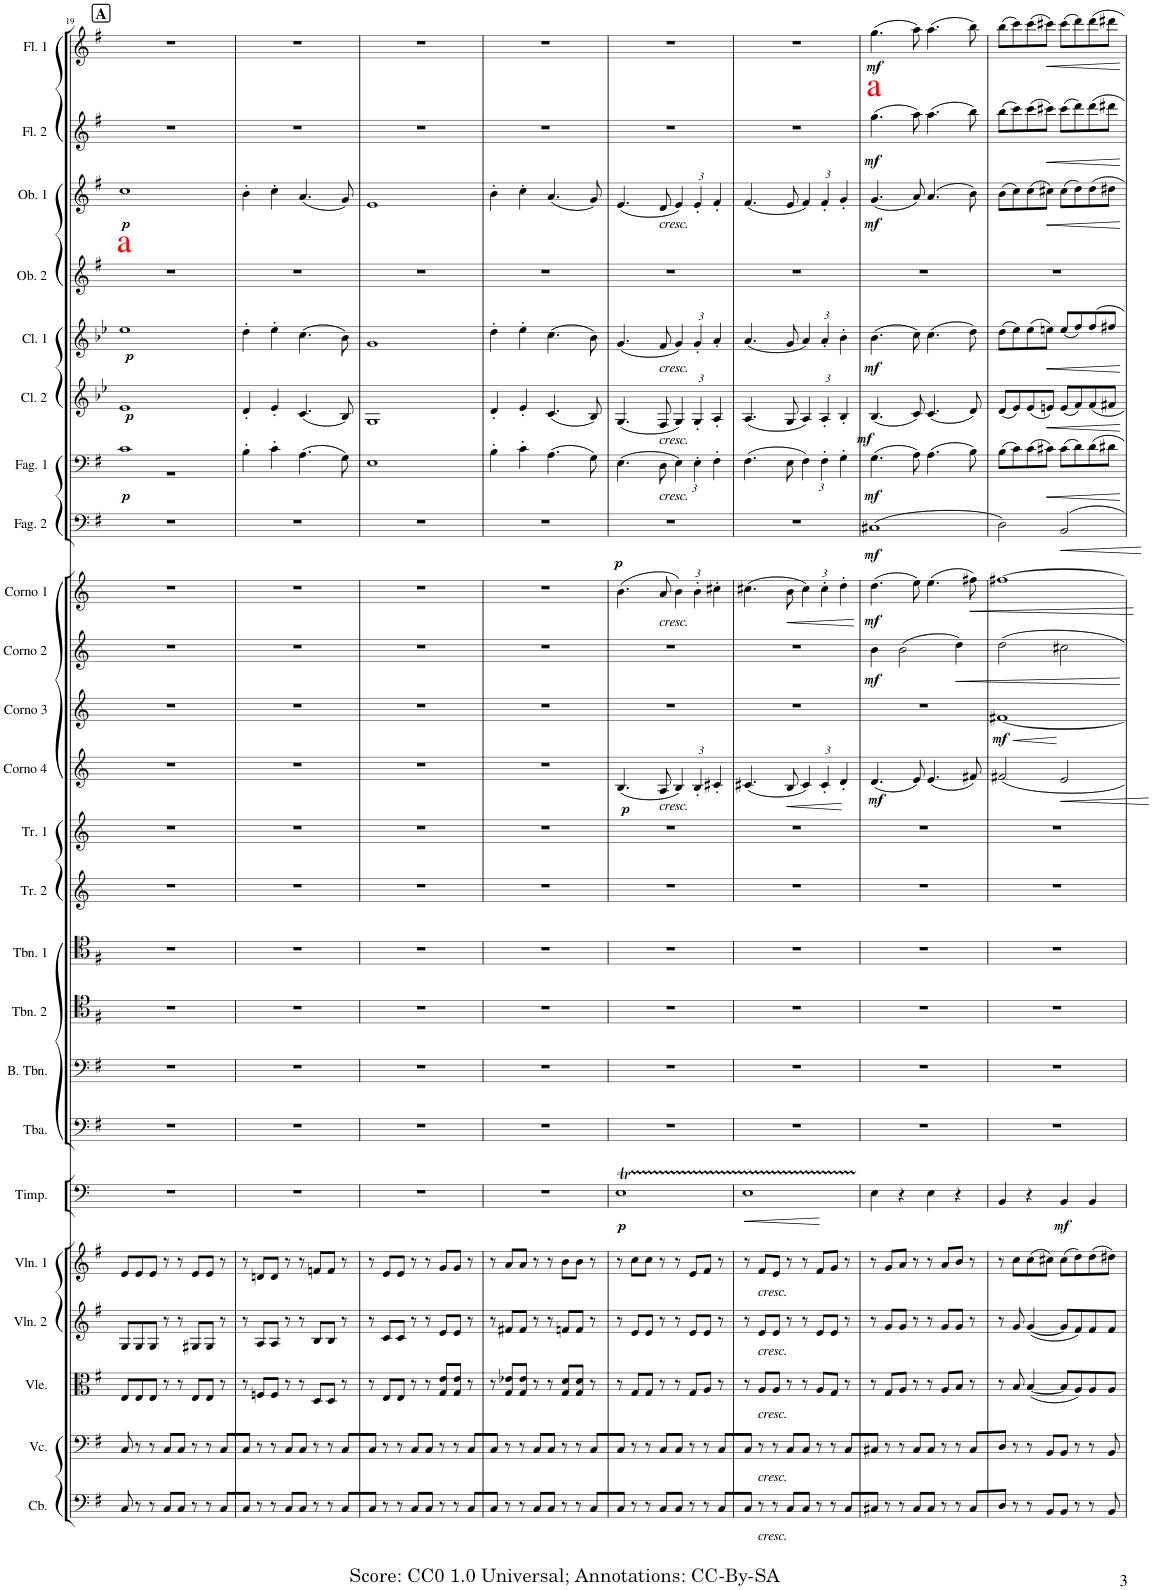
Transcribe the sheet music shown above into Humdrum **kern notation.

**kern	**kern	**kern	**kern	**kern	**kern	**dynam	**kern	**kern	**kern	**kern	**kern	**kern	**kern	**dynam	**kern	**dynam	**kern	**dynam	**kern	**dynam	**kern	**dynam	**kern	**dynam	**kern	**dynam	**kern	**dynam	**kern	**kern	**text	**dynam	**kern	**dynam	**kern	**text	**dynam
*part24	*part23	*part22	*part21	*part20	*part19	*part19	*part18	*part17	*part16	*part15	*part14	*part13	*part12	*part12	*part11	*part11	*part10	*part10	*part9	*part9	*part8	*part8	*part7	*part7	*part6	*part6	*part5	*part5	*part4	*part3	*part3	*part3	*part2	*part2	*part1	*part1	*part1
*staff24	*staff23	*staff22	*staff21	*staff20	*staff19	*staff19	*staff18	*staff17	*staff16	*staff15	*staff14	*staff13	*staff12	*staff12	*staff11	*staff11	*staff10	*staff10	*staff9	*staff9	*staff8	*staff8	*staff7	*staff7	*staff6	*staff6	*staff5	*staff5	*staff4	*staff3	*staff3	*staff3	*staff2	*staff2	*staff1	*staff1	*staff1
*I"Contrabassi	*I"Violoncelli	*I"Viole	*I"Violini 2	*I"Violini 1	*I"Timpani	*	*I"Tuba	*I"Bass Trombone	*I"Trombone Tenore 2	*I"Trombone Tenore 1	*I"Trombe in F 2	*I"Trombe in F 1	*I"Corno in F 4	*	*I"Corno in F 3	*	*I"Corno in F 2	*	*I"Corno in F 1	*	*I"Fagotto 2	*	*I"Fagotto 1	*	*I"Clarinetto in A 2	*	*I"Clarinetto in A 1	*	*I"Oboe 2	*I"Oboe 1	*	*	*I"Flauto 2	*	*I"Flauto 1	*	*
*I'Cb.	*I'Vc.	*I'Vle.	*I'Vln. 2	*I'Vln. 1	*I'Timp.	*	*I'Tba.	*I'B. Tbn.	*I'Tbn. 2	*I'Tbn. 1	*I'Tr. 2	*I'Tr. 1	*I'Corno 4	*	*I'Corno 3	*	*I'Corno 2	*	*I'Corno 1	*	*I'Fag. 2	*	*I'Fag. 1	*	*I'Cl. 2	*	*I'Cl. 1	*	*I'Ob. 2	*I'Ob. 1	*	*	*I'Fl. 2	*	*I'Fl. 1	*	*
!!LO:PB:g=z
*clefF4	*clefF4	*clefC3	*clefG2	*clefG2	*clefF4	*	*clefF4	*clefF4	*clefC4	*clefC4	*clefG2	*clefG2	*clefG2	*	*clefG2	*	*clefG2	*	*clefG2	*	*clefF4	*	*clefF4	*	*clefG2	*	*clefG2	*	*clefG2	*clefG2	*	*	*clefG2	*	*clefG2	*	*
*Trd7c12	*	*	*	*	*	*	*	*	*	*	*Trd-3c-5	*Trd-3c-5	*Trd4c7	*	*Trd4c7	*	*Trd4c7	*	*Trd4c7	*	*	*	*	*	*Trd2c3	*	*Trd2c3	*	*	*	*	*	*	*	*	*	*
*k[f#]	*k[f#]	*k[f#]	*k[f#]	*k[f#]	*k[]	*	*k[f#]	*k[f#]	*k[f#]	*k[f#]	*k[]	*k[]	*k[]	*	*k[]	*	*k[]	*	*k[]	*	*k[f#]	*	*k[f#]	*	*k[b-e-]	*	*k[b-e-]	*	*k[f#]	*k[f#]	*	*	*k[f#]	*	*k[f#]	*	*
*M2/2	*M2/2	*M2/2	*M2/2	*M2/2	*M2/2	*	*M2/2	*M2/2	*M2/2	*M2/2	*M2/2	*M2/2	*M2/2	*	*M2/2	*	*M2/2	*	*M2/2	*	*M2/2	*	*M2/2	*	*M2/2	*	*M2/2	*	*M2/2	*M2/2	*	*	*M2/2	*	*M2/2	*	*
*met(c|)	*met(c|)	*met(c|)	*met(c|)	*met(c|)	*met(c|)	*	*met(c|)	*met(c|)	*met(c|)	*met(c|)	*met(c|)	*met(c|)	*met(c|)	*	*met(c|)	*	*met(c|)	*	*met(c|)	*	*met(c|)	*	*met(c|)	*	*met(c|)	*	*met(c|)	*	*met(c|)	*met(c|)	*	*	*met(c|)	*	*met(c|)	*	*
=19	=19	=19	=19	=19	=19	=19	=19	=19	=19	=19	=19	=19	=19	=19	=19	=19	=19	=19	=19	=19	=19	=19	=19	=19	=19	=19	=19	=19	=19	=19	=19	=19	=19	=19	=19	=19	=19
*	*	*	*	*	*	*	*	*	*	*	*	*	*	*	*	*	*	*	*	*	*	*	*^	*	*	*	*	*	*	*	*	*	*	*	*	*	*
!	!	!	!	!	!	!	!	!	!	!	!	!	!	!	!	!	!	!	!	!	!	!	!	!	!LO:DY:b	!	!LO:DY:b	!	!LO:DY:b	!	!	!LO:LY:b:color=#FF0000	!LO:DY:b	!	!	!	!	!
8C/	8C/	8E/L	8G/L	8e/L	1r	.	1r	1r	1r	1r	1r	1r	1r	.	1r	.	1r	.	1r	.	1r	.	1c	1r	p	1e-	p	1ee-	p	1r	1cc	a	p	1r	.	1r	.	.
8r	8r	8E/	8G/	8e/	.	.	.	.	.	.	.	.	.	.	.	.	.	.	.	.	.	.	.	.	.	.	.	.	.	.	.	.	.	.	.	.	.	.
8r	8r	8E/J	8G/J	8e/J	.	.	.	.	.	.	.	.	.	.	.	.	.	.	.	.	.	.	.	.	.	.	.	.	.	.	.	.	.	.	.	.	.	.
8C/L	8C/L	8r	8r	8r	.	.	.	.	.	.	.	.	.	.	.	.	.	.	.	.	.	.	.	.	.	.	.	.	.	.	.	.	.	.	.	.	.	.
8C/J	8C/J	8r	8r	8r	.	.	.	.	.	.	.	.	.	.	.	.	.	.	.	.	.	.	.	.	.	.	.	.	.	.	.	.	.	.	.	.	.	.
8r	8r	8E/L	8G#X/L	8e/L	.	.	.	.	.	.	.	.	.	.	.	.	.	.	.	.	.	.	.	.	.	.	.	.	.	.	.	.	.	.	.	.	.	.
8r	8r	8E/J	8G#/J	8e/J	.	.	.	.	.	.	.	.	.	.	.	.	.	.	.	.	.	.	.	.	.	.	.	.	.	.	.	.	.	.	.	.	.	.
8C/L	8C/L	8r	8r	8r	.	.	.	.	.	.	.	.	.	.	.	.	.	.	.	.	.	.	.	.	.	.	.	.	.	.	.	.	.	.	.	.	.	.
*	*	*	*	*	*	*	*	*	*	*	*	*	*	*	*	*	*	*	*	*	*	*	*v	*v	*	*	*	*	*	*	*	*	*	*	*	*	*	*
=20	=20	=20	=20	=20	=20	=20	=20	=20	=20	=20	=20	=20	=20	=20	=20	=20	=20	=20	=20	=20	=20	=20	=20	=20	=20	=20	=20	=20	=20	=20	=20	=20	=20	=20	=20	=20	=20
8C/J	8C/J	8r	8r	8r	1r	.	1r	1r	1r	1r	1r	1r	1r	.	1r	.	1r	.	1r	.	1r	.	4B'\	.	4d'/	.	4dd'\	.	1r	4b'\	.	.	1r	.	1r	.	.
8r	8r	8Fn/L	8A/L	8dn/L	.	.	.	.	.	.	.	.	.	.	.	.	.	.	.	.	.	.	.	.	.	.	.	.	.	.	.	.	.	.	.	.	.
8r	8r	8F/J	8A/J	8d/J	.	.	.	.	.	.	.	.	.	.	.	.	.	.	.	.	.	.	4c'\	.	4e-'/	.	4ee-'\	.	.	4cc'\	.	.	.	.	.	.	.
8C/L	8C/L	8r	8r	8r	.	.	.	.	.	.	.	.	.	.	.	.	.	.	.	.	.	.	.	.	.	.	.	.	.	.	.	.	.	.	.	.	.
8C/J	8C/J	8r	8r	8r	.	.	.	.	.	.	.	.	.	.	.	.	.	.	.	.	.	.	(4.A\	.	(4.c/	.	(4.cc\	.	.	(4.a/	.	.	.	.	.	.	.
8r	8r	8D/L	8B/L	8fn/L	.	.	.	.	.	.	.	.	.	.	.	.	.	.	.	.	.	.	.	.	.	.	.	.	.	.	.	.	.	.	.	.	.
8r	8r	8D/J	8B/J	8f/J	.	.	.	.	.	.	.	.	.	.	.	.	.	.	.	.	.	.	.	.	.	.	.	.	.	.	.	.	.	.	.	.	.
8C/L	8C/L	8r	8r	8r	.	.	.	.	.	.	.	.	.	.	.	.	.	.	.	.	.	.	8G\)	.	8B-/)	.	8b-\)	.	.	8g/)	.	.	.	.	.	.	.
=21	=21	=21	=21	=21	=21	=21	=21	=21	=21	=21	=21	=21	=21	=21	=21	=21	=21	=21	=21	=21	=21	=21	=21	=21	=21	=21	=21	=21	=21	=21	=21	=21	=21	=21	=21	=21	=21
8C/J	8C/J	8r	8r	8r	1r	.	1r	1r	1r	1r	1r	1r	1r	.	1r	.	1r	.	1r	.	1r	.	1E	.	1G	.	1g	.	1r	1e	.	.	1r	.	1r	.	.
8r	8r	8E/L	8c/L	8e/L	.	.	.	.	.	.	.	.	.	.	.	.	.	.	.	.	.	.	.	.	.	.	.	.	.	.	.	.	.	.	.	.	.
8r	8r	8E/J	8c/J	8e/J	.	.	.	.	.	.	.	.	.	.	.	.	.	.	.	.	.	.	.	.	.	.	.	.	.	.	.	.	.	.	.	.	.
8C/L	8C/L	8r	8r	8r	.	.	.	.	.	.	.	.	.	.	.	.	.	.	.	.	.	.	.	.	.	.	.	.	.	.	.	.	.	.	.	.	.
8C/J	8C/J	8r	8r	8r	.	.	.	.	.	.	.	.	.	.	.	.	.	.	.	.	.	.	.	.	.	.	.	.	.	.	.	.	.	.	.	.	.
8r	8r	8G/ 8e/L	8e/L	8g/L	.	.	.	.	.	.	.	.	.	.	.	.	.	.	.	.	.	.	.	.	.	.	.	.	.	.	.	.	.	.	.	.	.
8r	8r	8G/ 8e/J	8e/J	8g/J	.	.	.	.	.	.	.	.	.	.	.	.	.	.	.	.	.	.	.	.	.	.	.	.	.	.	.	.	.	.	.	.	.
8C/L	8C/L	8r	8r	8r	.	.	.	.	.	.	.	.	.	.	.	.	.	.	.	.	.	.	.	.	.	.	.	.	.	.	.	.	.	.	.	.	.
=22	=22	=22	=22	=22	=22	=22	=22	=22	=22	=22	=22	=22	=22	=22	=22	=22	=22	=22	=22	=22	=22	=22	=22	=22	=22	=22	=22	=22	=22	=22	=22	=22	=22	=22	=22	=22	=22
8C/J	8C/J	8r	8r	8r	1r	.	1r	1r	1r	1r	1r	1r	1r	.	1r	.	1r	.	1r	.	1r	.	4B'\	.	4d'/	.	4dd'\	.	1r	4b'\	.	.	1r	.	1r	.	.
8r	8r	8G/ 8e-X/L	8f#X/L	8a/L	.	.	.	.	.	.	.	.	.	.	.	.	.	.	.	.	.	.	.	.	.	.	.	.	.	.	.	.	.	.	.	.	.
8r	8r	8G/ 8e-/J	8f#/J	8a/J	.	.	.	.	.	.	.	.	.	.	.	.	.	.	.	.	.	.	4c'\	.	4e-'/	.	4ee-'\	.	.	4cc'\	.	.	.	.	.	.	.
8C/L	8C/L	8r	8r	8r	.	.	.	.	.	.	.	.	.	.	.	.	.	.	.	.	.	.	.	.	.	.	.	.	.	.	.	.	.	.	.	.	.
8C/J	8C/J	8r	8r	8r	.	.	.	.	.	.	.	.	.	.	.	.	.	.	.	.	.	.	(4.A\	.	(4.c/	.	(4.cc\	.	.	(4.a/	.	.	.	.	.	.	.
8r	8r	8G/ 8d/L	8fn/L	8b\L	.	.	.	.	.	.	.	.	.	.	.	.	.	.	.	.	.	.	.	.	.	.	.	.	.	.	.	.	.	.	.	.	.
8r	8r	8G/ 8d/J	8f/J	8b\J	.	.	.	.	.	.	.	.	.	.	.	.	.	.	.	.	.	.	.	.	.	.	.	.	.	.	.	.	.	.	.	.	.
8C/L	8C/L	8r	8r	8r	.	.	.	.	.	.	.	.	.	.	.	.	.	.	.	.	.	.	8G\)	.	8B-/)	.	8b-\)	.	.	8g/)	.	.	.	.	.	.	.
=23	=23	=23	=23	=23	=23	=23	=23	=23	=23	=23	=23	=23	=23	=23	=23	=23	=23	=23	=23	=23	=23	=23	=23	=23	=23	=23	=23	=23	=23	=23	=23	=23	=23	=23	=23	=23	=23
!	!	!	!	!	!	!LO:DY:b	!	!	!	!	!	!	!	!LO:DY:b	!	!	!	!	!	!LO:DY:a	!	!	!	!	!	!	!	!	!	!	!	!	!	!	!	!	!
8C/J	8C/J	8r	8r	8r	1Et	p	1r	1r	1r	1r	1r	1r	(4.B/	p	1r	.	1r	.	(4.b\	p	1r	.	(4.E\	.	(4.G/	.	(4.g/	.	1r	(4.e/	.	.	1r	.	1r	.	.
8r	8r	8G/L	8e/L	8cc\L	.	.	.	.	.	.	.	.	.	.	.	.	.	.	.	.	.	.	.	.	.	.	.	.	.	.	.	.	.	.	.	.	.
8r	8r	8G/J	8e/J	8cc\J	.	.	.	.	.	.	.	.	.	.	.	.	.	.	.	.	.	.	.	.	.	.	.	.	.	.	.	.	.	.	.	.	.
!	!	!	!	!	!	!	!	!	!	!	!	!	!	!	!	!	!	!	!	!	!	!	!	!	!	!	!	!	!	!LO:TX:b:i:t=cresc.	!	!	!	!	!	!	!
!	!	!	!	!	!	!	!	!	!	!	!	!	!	!	!	!	!	!	!	!	!	!	!	!	!	!	!LO:TX:b:i:t=cresc.	!	!	!	!	!	!	!	!	!	!
!	!	!	!	!	!	!	!	!	!	!	!	!	!	!	!	!	!	!	!	!	!	!	!	!	!LO:TX:b:i:t=cresc.	!	!	!	!	!	!	!	!	!	!	!	!
!	!	!	!	!	!	!	!	!	!	!	!	!	!	!	!	!	!	!	!	!	!	!	!LO:TX:b:i:t=cresc.	!	!	!	!	!	!	!	!	!	!	!	!	!	!
!	!	!	!	!	!	!	!	!	!	!	!	!	!	!	!	!	!	!	!LO:TX:b:i:t=cresc.	!	!	!	!	!	!	!	!	!	!	!	!	!	!	!	!	!	!
!	!	!	!	!	!	!	!	!	!	!	!	!	!LO:TX:b:i:t=cresc.	!	!	!	!	!	!	!	!	!	!	!	!	!	!	!	!	!	!	!	!	!	!	!	!
8C/L	8C/L	8r	8r	8r	.	.	.	.	.	.	.	.	8A/	.	.	.	.	.	8a/	.	.	.	8D\	.	8F/	.	8f/	.	.	8d/	.	.	.	.	.	.	.
*	*	*	*	*	*	*	*	*	*	*	*	*	*Xbrackettup	*	*	*	*	*	*Xbrackettup	*	*	*	*Xbrackettup	*	*Xbrackettup	*	*Xbrackettup	*	*	*Xbrackettup	*	*	*	*	*	*	*
8C/J	8C/J	8r	8r	8r	.	.	.	.	.	.	.	.	6B/)	.	.	.	.	.	6b\)	.	.	.	6E\)	.	6G/)	.	6g/)	.	.	6e/)	.	.	.	.	.	.	.
8r	8r	8G/L	8e/L	8e/L	.	.	.	.	.	.	.	.	.	.	.	.	.	.	.	.	.	.	.	.	.	.	.	.	.	.	.	.	.	.	.	.	.
.	.	.	.	.	.	.	.	.	.	.	.	.	6B'/	.	.	.	.	.	6b'\	.	.	.	6E'\	.	6G'/	.	6g'/	.	.	6e'/	.	.	.	.	.	.	.
8r	8r	8A/J	8e/J	8f#/J	.	.	.	.	.	.	.	.	.	.	.	.	.	.	.	.	.	.	.	.	.	.	.	.	.	.	.	.	.	.	.	.	.
.	.	.	.	.	.	.	.	.	.	.	.	.	6c#X'/	.	.	.	.	.	6cc#X'\	.	.	.	6F#'\	.	6A'/	.	6a'/	.	.	6f#'/	.	.	.	.	.	.	.
8C/L	8C/L	8r	8r	8r	.	.	.	.	.	.	.	.	.	.	.	.	.	.	.	.	.	.	.	.	.	.	.	.	.	.	.	.	.	.	.	.	.
=24	=24	=24	=24	=24	=24	=24	=24	=24	=24	=24	=24	=24	=24	=24	=24	=24	=24	=24	=24	=24	=24	=24	=24	=24	=24	=24	=24	=24	=24	=24	=24	=24	=24	=24	=24	=24	=24
!	!	!	!	!	!	!LO:HP:b	!	!	!	!	!	!	!	!	!	!	!	!	!	!	!	!	!	!	!	!	!	!	!	!	!	!	!	!	!	!	!
8C/J	8C/J	8r	8r	8r	1ETTT	<	1r	1r	1r	1r	1r	1r	(4.c#X/	.	1r	.	1r	.	(4.cc#X\	.	1r	.	(4.F#\	.	(4.A/	.	(4.a/	.	1r	(4.f#/	.	.	1r	.	1r	.	.
!	!	!	!	!LO:TX:b:i:t=cresc.	!	!	!	!	!	!	!	!	!	!	!	!	!	!	!	!	!	!	!	!	!	!	!	!	!	!	!	!	!	!	!	!	!
!	!	!	!LO:TX:b:i:t=cresc.	!	!	!	!	!	!	!	!	!	!	!	!	!	!	!	!	!	!	!	!	!	!	!	!	!	!	!	!	!	!	!	!	!	!
!	!	!LO:TX:b:i:t=cresc.	!	!	!	!	!	!	!	!	!	!	!	!	!	!	!	!	!	!	!	!	!	!	!	!	!	!	!	!	!	!	!	!	!	!	!
!	!LO:TX:b:i:t=cresc.	!	!	!	!	!	!	!	!	!	!	!	!	!	!	!	!	!	!	!	!	!	!	!	!	!	!	!	!	!	!	!	!	!	!	!	!
!LO:TX:b:i:t=cresc.	!	!	!	!	!	!	!	!	!	!	!	!	!	!	!	!	!	!	!	!	!	!	!	!	!	!	!	!	!	!	!	!	!	!	!	!	!
8r	8r	8A/L	8e/L	8f#/L	.	.	.	.	.	.	.	.	.	.	.	.	.	.	.	.	.	.	.	.	.	.	.	.	.	.	.	.	.	.	.	.	.
8r	8r	8A/J	8e/J	8e/J	.	.	.	.	.	.	.	.	.	.	.	.	.	.	.	.	.	.	.	.	.	.	.	.	.	.	.	.	.	.	.	.	.
!	!	!	!	!	!	!	!	!	!	!	!	!	!	!LO:HP:b	!	!	!	!	!	!LO:HP:b	!	!	!	!	!	!	!	!	!	!	!	!	!	!	!	!	!
8C/L	8C/L	8r	8r	8r	.	.	.	.	.	.	.	.	8B/	<	.	.	.	.	8b\	<	.	.	8E\	.	8G/	.	8g/	.	.	8e/	.	.	.	.	.	.	.
8C/J	8C/J	8r	8r	8r	.	.	.	.	.	.	.	.	6c#/)	.	.	.	.	.	6cc#\)	.	.	.	6F#\)	.	6A/)	.	6a/)	.	.	6f#/)	.	.	.	.	.	.	.
8r	8r	8A/L	8e/L	8f#/L	.	.	.	.	.	.	.	.	.	.	.	.	.	.	.	.	.	.	.	.	.	.	.	.	.	.	.	.	.	.	.	.	.
.	.	.	.	.	.	.	.	.	.	.	.	.	6c#'/	.	.	.	.	.	6cc#'\	.	.	.	6F#'\	.	6A'/	.	6a'/	.	.	6f#'/	.	.	.	.	.	.	.
8r	8r	8G/J	8e/J	8g/J	.	.	.	.	.	.	.	.	.	.	.	.	.	.	.	.	.	.	.	.	.	.	.	.	.	.	.	.	.	.	.	.	.
.	.	.	.	.	.	.	.	.	.	.	.	.	6d'/	.	.	.	.	.	6dd'\	.	.	.	6G'\	.	6B-'/	.	6b-'\	.	.	6g'/	.	.	.	.	.	.	.
8C/L	8C/L	8r	8r	8r	.	.	.	.	.	.	.	.	.	.	.	.	.	.	.	.	.	.	.	.	.	.	.	.	.	.	.	.	.	.	.	.	.
.	.	.	.	.	.	[	.	.	.	.	.	.	.	[	.	.	.	.	.	[	.	.	.	.	.	.	.	.	.	.	.	.	.	.	.	.	.
=25	=25	=25	=25	=25	=25	=25	=25	=25	=25	=25	=25	=25	=25	=25	=25	=25	=25	=25	=25	=25	=25	=25	=25	=25	=25	=25	=25	=25	=25	=25	=25	=25	=25	=25	=25	=25	=25
!	!	!	!	!	!	!	!	!	!	!	!	!	!	!LO:DY:b	!	!	!	!LO:DY:b	!	!LO:DY:b	!	!LO:DY:b	!	!LO:DY:b	!	!LO:DY:b	!	!LO:DY:b	!	!	!	!LO:DY:b	!	!LO:DY:b	!	!LO:LY:b:color=#FF0000	!LO:DY:b
8C#X/J	8C#X/J	8r	8r	8r	4E\	.	1r	1r	1r	1r	1r	1r	(4.d/	mf	1r	.	4b\	mf	(4.dd\	mf	(1C#X	mf	(4.G\	mf	(4.B-/	mf	(4.b-\	mf	1r	(4.g/	.	mf	(4.gg\	mf	(4.gg\	a	mf
8r	8r	8G/L	8g/L	8g/L	.	.	.	.	.	.	.	.	.	.	.	.	.	.	.	.	.	.	.	.	.	.	.	.	.	.	.	.	.	.	.	.	.
8r	8r	8A/J	8g/J	8a/J	4r	.	.	.	.	.	.	.	.	.	.	.	(2b\	.	.	.	.	.	.	.	.	.	.	.	.	.	.	.	.	.	.	.	.
8C#/L	8C#/L	8r	8r	8r	.	.	.	.	.	.	.	.	8e/)	.	.	.	.	.	8ee\)	.	.	.	8A\)	.	8c/)	.	8cc\)	.	.	8a/)	.	.	8aa\)	.	8aa\)	.	.
8C#/J	8C#/J	8r	8r	8r	4E\	.	.	.	.	.	.	.	(4.e/	.	.	.	.	.	(4.ee\	.	.	.	(4.A\	.	(4.c/	.	(4.cc\	.	.	(4.a/	.	.	(4.aa\	.	(4.aa\	.	.
8r	8r	8A/L	8g/L	8a/L	.	.	.	.	.	.	.	.	.	.	.	.	.	.	.	.	.	.	.	.	.	.	.	.	.	.	.	.	.	.	.	.	.
!	!	!	!	!	!	!	!	!	!	!	!	!	!	!	!	!	!	!LO:HP:b	!	!	!	!	!	!	!	!	!	!	!	!	!	!	!	!	!	!	!
8r	8r	8B/J	8g/J	8b/J	4r	.	.	.	.	.	.	.	.	.	.	.	4dd\)	<	.	.	.	.	.	.	.	.	.	.	.	.	.	.	.	.	.	.	.
!	!	!	!	!	!	!	!	!	!	!	!	!	!	!	!	!	!	!	!	!LO:HP:b	!	!	!	!	!	!	!	!	!	!	!	!	!	!	!	!	!
8C#/L	8C#/L	8r	8r	8r	.	.	.	.	.	.	.	.	8f#X/)	.	.	.	.	.	8ff#X\)	<	.	.	8B\)	.	8d/)	.	8dd\)	.	.	8b\)	.	.	8bb\)	.	8bb\)	.	.
=26	=26	=26	=26	=26	=26	=26	=26	=26	=26	=26	=26	=26	=26	=26	=26	=26	=26	=26	=26	=26	=26	=26	=26	=26	=26	=26	=26	=26	=26	=26	=26	=26	=26	=26	=26	=26	=26
!	!	!	!	!	!	!	!	!	!	!	!	!	!	!	!	!LO:HP:b	!	!	!	!	!	!	!	!	!	!	!	!	!	!	!	!	!	!	!	!	!
!	!	!	!	!	!	!	!	!	!	!	!	!	!	!	!	!LO:DY:n=1:b	!	!	!	!	!	!	!	!	!	!	!	!	!	!	!	!	!	!	!	!	!
8D/J	8D/J	8r	8r	8r	4BB/	.	1r	1r	1r	1r	1r	1r	2f#X/	.	[1f#X	< mf	2dd\	.	[1ff#X	.	2D\)	.	(8B\L	.	(8d/L	.	(8dd\L	.	1r	(8b\L	.	.	(8bb\L	.	(8bb\L	.	.
8r	8r	8B/	8g/	8cc\L	.	.	.	.	.	.	.	.	.	.	.	.	.	.	.	.	.	.	8c\)	.	8e-/)	.	8ee-\)	.	.	8cc\)	.	.	8ccc\)	.	8ccc\)	.	.
8r	8r	([4B/	([4g/	(8cc\	4r	.	.	.	.	.	.	.	.	.	.	.	.	.	.	.	.	.	(8c\	.	(8e-/	.	(8ee-\	.	.	(8cc\	.	.	(8ccc\	.	(8ccc\	.	.
!	!	!	!	!	!	!	!	!	!	!	!	!	!	!	!	!	!	!	!	!	!	!	!	!LO:HP:b	!	!LO:HP:b	!	!LO:HP:b	!	!	!	!LO:HP:b	!	!LO:HP:b	!	!	!LO:HP:b
8BB/L	8BB/L	.	.	8cc#X\J)	.	.	.	.	.	.	.	.	.	.	.	.	.	.	.	.	.	.	8c#X\J)	<	8en/J)	<	8een\J)	<	.	8cc#X\J)	.	<	8ccc#X\J)	<	8ccc#X\J)	.	<
!	!	!	!	!	!	!LO:DY:b	!	!	!	!	!	!	!	!LO:HP:b	!	!	!	!	!	!	!	!LO:HP:b	!	!	!	!	!	!	!	!	!	!	!	!	!	!	!
8BB/J	8BB/J	8B/L]	8g/L]	(8cc#\L	4BB/	mf	.	.	.	.	.	.	2e/	<	.	.	2cc#X\	.	.	.	2BB/	<	(8c#\L	.	(8e/L	.	(8ee/L	.	.	(8cc#\L	.	.	(8ccc#\L	.	(8ccc#\L	.	.
8r	8r	8A/)	8f#/)	8dd\)	.	.	.	.	.	.	.	.	.	.	.	.	.	.	.	.	.	.	8d\)	.	8f/)	.	8ff/)	.	.	8dd\)	.	.	8ddd\)	.	8ddd\)	.	.
8r	8r	8A/	8f#/	(8dd\	4BB/	.	.	.	.	.	.	.	.	.	.	.	.	.	.	.	.	.	8d\	.	8f/	.	8ff/	.	.	8dd\	.	.	8ddd\	.	8ddd\	.	.
8BB/	8BB/	8A/J	8f#/J	8dd#X\J)	.	.	.	.	.	.	.	.	.	.	.	.	.	.	.	.	.	.	8d#X\J	.	8f#X/J	.	8ff#X/J	.	.	8dd#X\J	.	.	8ddd#X\J	.	8ddd#X\J	.	.
.	.	.	.	.	.	.	.	.	.	.	.	.	.	[	.	[	.	[	.	[	.	[	.	[	.	[	.	[	.	.	.	[	.	[	.	.	[
=	=	=	=	=	=	=	=	=	=	=	=	=	=	=	=	=	=	=	=	=	=	=	=	=	=	=	=	=	=	=	=	=	=	=	=	=	=
*-	*-	*-	*-	*-	*-	*-	*-	*-	*-	*-	*-	*-	*-	*-	*-	*-	*-	*-	*-	*-	*-	*-	*-	*-	*-	*-	*-	*-	*-	*-	*-	*-	*-	*-	*-	*-	*-
